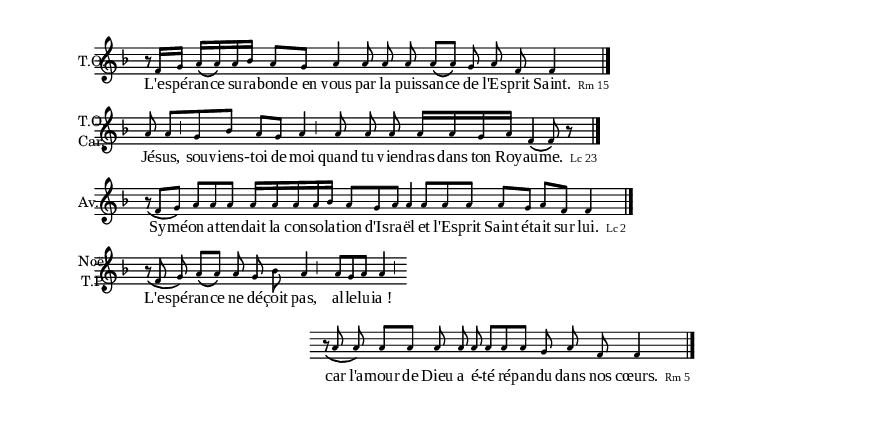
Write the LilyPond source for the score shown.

\version "2.14.0"
\include "definitions.ly"

%\markup {  \hspace #-10 \fill-line { "Psalm 24" "Mode 6" \null \null } }
\noPageBreak


\relative a' { 
	\new Staff {
		\cadenzaOn 		\key f \major
		\set Staff.instrumentName = \markup{ \center-column { T.O. } }
		r8 f16[ g]
		a[\( a\) a bes]
		a8[ g]
		a4
		\times 2/3 { a8 a a }
		a[\( a\)] 
		\times 2/3 { g a f }
		f4
		\endBar
	}
	\addlyrics {
		 L'es -- pé -- ran -- ce su -- ra -- bond -- "e en" vous par la puis -- san -- ce de l'Es -- prit Saint.
		\markup { \citation #"Rm 15" }
	}
}


\relative a' { 
	\new Staff {
		\cadenzaOn 		\key f \major
		\set Staff.instrumentName = \markup{ \center-column { T.O. Car. } }
		a8
		\times 2/3 { a[ \cesure\pespace g bes] }
		a[ g]
		a4
		\cesure\pespace
		\times 2/3 { a8 a a }
		a16[ a g a]
		f4\( f8\) r
		\endBar
	}
	\addlyrics {
		 Jé -- sus, sou -- viens- -- toi de moi quand tu vien -- dras dans ton Roy -- au -- me.
		\markup { \citation #"Lc 23" }
	}
}


\relative a' { 
	\new Staff {
		\cadenzaOn 		\key f \major
		\set Staff.instrumentName = \markup{ \center-column { Av. } }
		\times 2/3 { r8_\( f[ g]\) } 
		\times 2/3 { a[ a a] } 
		\times 2/5 {a16[a a a bes ]}
		\times 2/3 { a8[ g a] } a4 \pespace
		\times 2/3 { a8[ a a] } 
		a[ g] a[ f] f4
		\endBar
	}
	\addlyrics {
		Sy -- mé -- on at -- ten -- dait la con -- so -- la -- tion "d'Is" -- ra -- ël et "l'Es" -- prit Saint ét -- ait sur lui.
		\markup { \citation #"Lc 2" }
	}
}

\relative a' { 
	\new Staff {
		\cadenzaOn 		\key f \major
		\set Staff.instrumentName = \markup{ \center-column { Noël T.P. } }
		\times 2/3 { r8_\( f g\) }
		a[\( a\)]
		\times 2/3 { a g bes }
		a4 \cesure \pespace \times 2/3 {a8[ g a]} a4 
		\cesure \indentLine 
		\times 2/3 { r8_\( a a\) }
		a[ a]
		\times 2/3 { a a a }
		\times 2/3 { a[ a a] }
		\times 2/3 { g a f }
		f4
		\endBar
	}
	\addlyrics {
		 L'es -- pé -- ran -- ce ne dé -- çoit pas, al -- le -- lu -- "ia !" car l'a -- mour de Dieu a é -- té ré -- pan -- du dans nos cœurs.
		\markup { \citation #"Rm 5" }
	}
}

